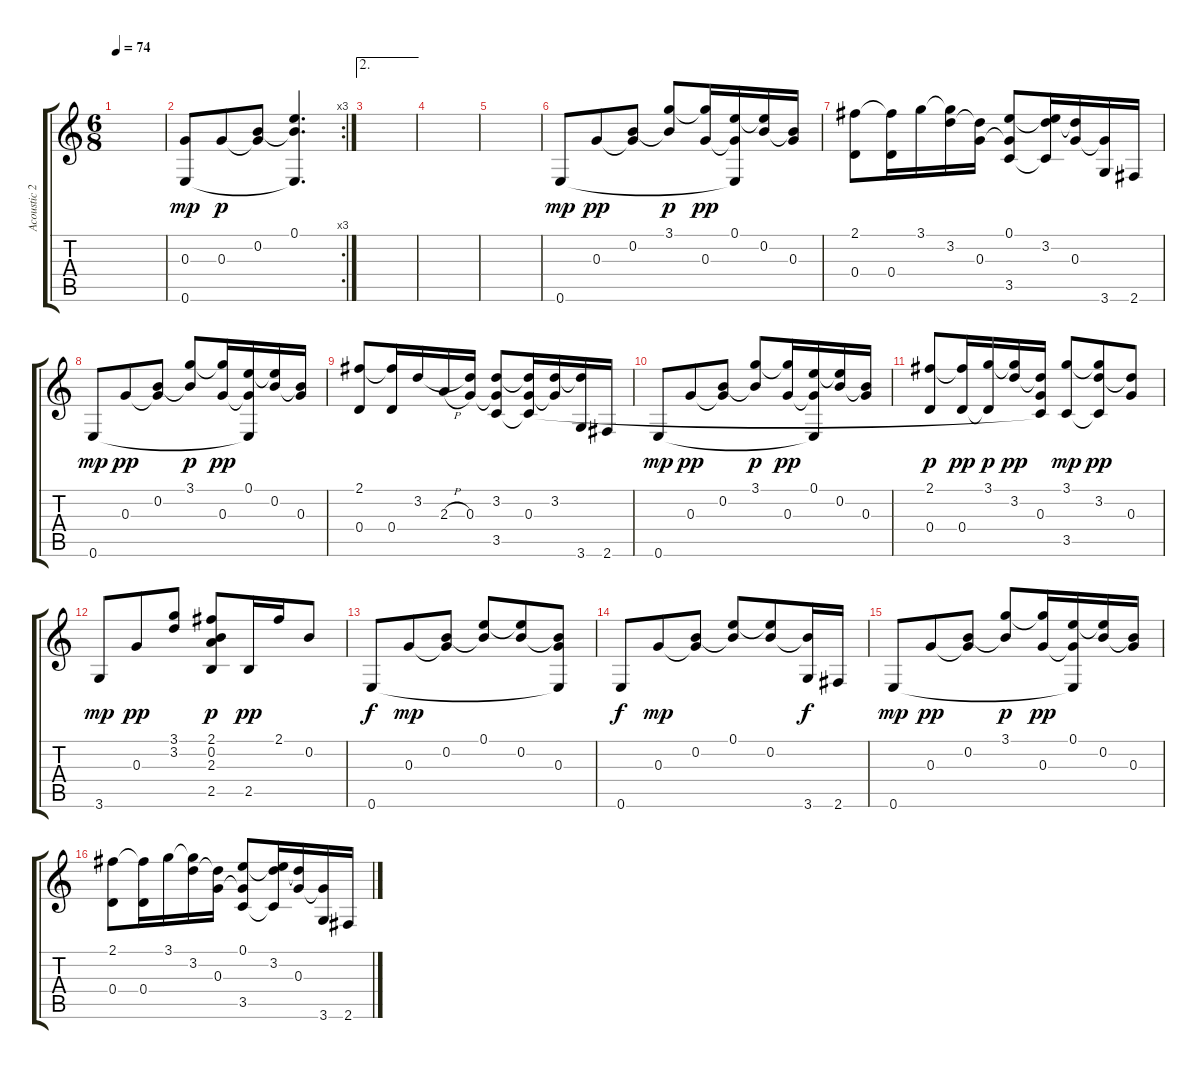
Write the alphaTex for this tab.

\track ("Acoustic 2" "Acoustic 2") {instrument acousticguitarnylon}
\staff {score tabs}
\tuning (E4 B3 G3 D3 A2 E2) {hide}
\ts (6 8)
\tempo 74
\clef g2
\ks c
|
\rc 3
(0.3 0.6).8{dy mp} 0.3.8{dy p} (0.2 0.3{t}).8 (0.1 0.2{t} 0.6{t}).4{d} |
\ae 2
|
|
|
0.6.8{dy mp} 0.3.8{dy pp} (0.2 0.3{t}).8 (3.1 0.2{t}).8{dy p} (3.1{t} 0.3).16{dy pp} (0.1 0.3{t} 0.6{t}).16 (0.1{t} 0.2).16 (0.2{t} 0.3).16 |
(2.1 0.4).8 (2.1{t} 0.4).16 3.1.16 (3.1{t} 3.2).16 (3.2{t} 0.3).16 (0.1 0.3{t} 3.5).8 (0.1{t} 3.2 3.5{t}).16 (3.2{t} 0.3).16 (0.3{t} 3.6).16 2.6.16 |
0.6.8{dy mp} 0.3.8{dy pp} (0.2 0.3{t}).8 (3.1 0.2{t}).8{dy p} (3.1{t} 0.3).16{dy pp} (0.1 0.3{t} 0.6{t}).16 (0.1{t} 0.2).16 (0.2{t} 0.3).16 |
(2.1 0.4).8 (2.1{t} 0.4).16 3.2.16 2.3{h}.16 (3.2{t} 0.3).16 (3.2 0.3{t} 3.5).8 (3.2{t} 0.3 3.5{t}).16 (3.2 0.3{t}).16 (3.2{t} 3.6).16 2.6.16 |
0.6.8{dy mp} 0.3.8{dy pp} (0.2 0.3{t}).8 (3.1 0.2{t}).8{dy p} (3.1{t} 0.3).16{dy pp} (0.1 0.3{t} 0.6{t}).16 (0.1{t} 0.2).16 (0.2{t} 0.3).16 |
(2.1 0.4).8{dy p} (2.1{t} 0.4).16{dy pp} (3.1 0.4{t}).16{dy p} (3.1{t} 3.2).16{dy pp} (3.2{t} 0.3 3.5{t}).16 (3.1 3.5).8{dy mp} (3.1{t} 3.2 3.5{t}).8{dy pp} (3.2{t} 0.3).8 |
3.6.8{dy mp} 0.3.8{dy pp} (3.1 3.2).8 (2.1 0.2 2.3 2.5).8{dy p} 2.5.16{dy pp} 2.1.16 0.2.8 |
0.6.8{dy f} 0.3.8{dy mp} (0.2 0.3{t}).8 (0.1 0.2{t}).8 (0.1{t} 0.2).8 (0.2{t} 0.3 0.6{t}).8 |
0.6.8{dy f} 0.3.8{dy mp} (0.2 0.3{t}).8 (0.1 0.2{t}).8 (0.1{t} 0.2).8 (0.2{t} 3.6).16{dy f} 2.6.16 |
0.6.8{dy mp} 0.3.8{dy pp} (0.2 0.3{t}).8 (3.1 0.2{t}).8{dy p} (3.1{t} 0.3).16{dy pp} (0.1 0.3{t} 0.6{t}).16 (0.1{t} 0.2).16 (0.2{t} 0.3).16 |
(2.1 0.4).8 (2.1{t} 0.4).16 3.1.16 (3.1{t} 3.2).16 (3.2{t} 0.3).16 (0.1 0.3{t} 3.5).8 (0.1{t} 3.2 3.5{t}).16 (3.2{t} 0.3).16 (0.3{t} 3.6).16 2.6.16
